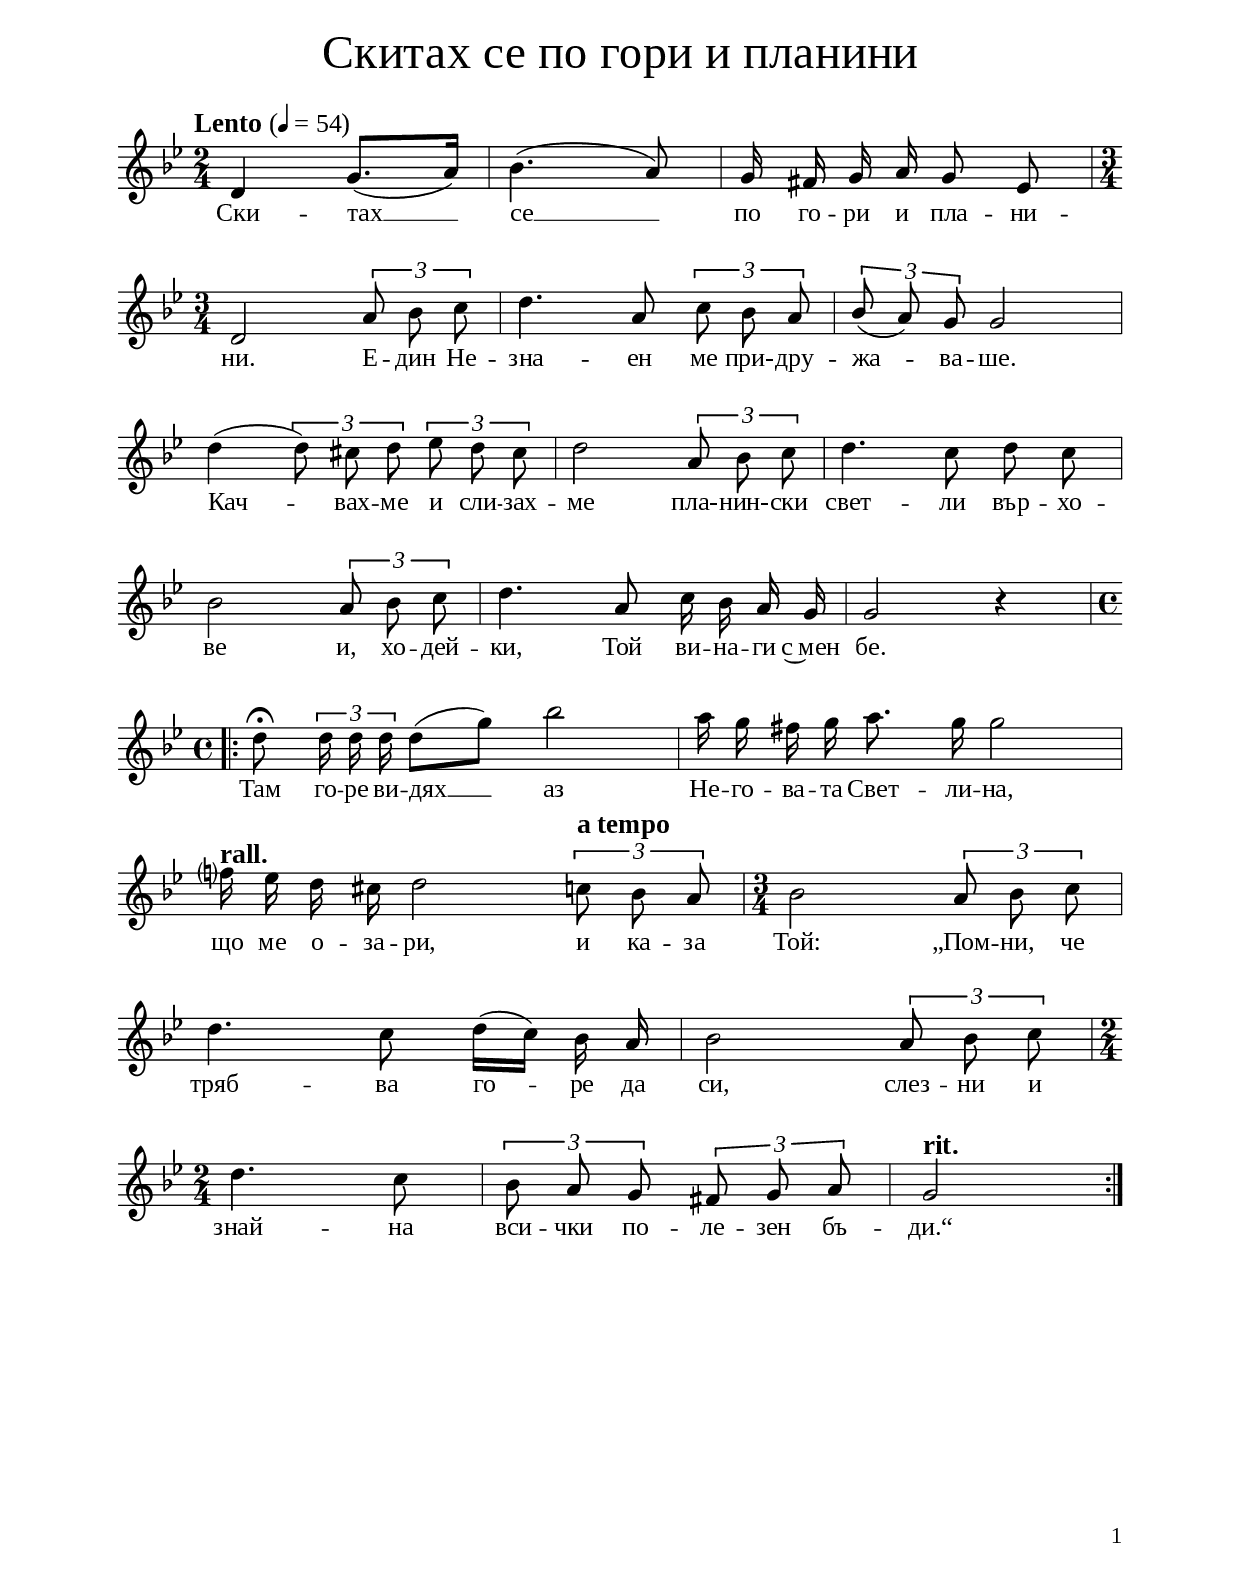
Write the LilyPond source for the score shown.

\version "2.24.3"

\include "include/globals.ily"

\bookpart {
  \label #'ref133
  \tocItem \markup "Скитах се по гори и планини – Skitah se po gori i planini"
  \include "include/bookpart-paper.ily"
  \score {
    \include "include/score-layout.ily"


    \new Voice \relative c' {
      \clef treble
      \key g \minor
      \time 2/4
      \tempoFunc "Lento" 4 "54"
      \autoBeamOff
      d4  g8. (  [a16] ) | % 2
      bes4. (  a8 ) | % 3
      g16  fis16  g16  a16  g8
      es8 \break | % 4
      \time 3/4  | % 4
      d2
      \tupletUp \times 2/3  {
        a'8   bes8  c8
      }
      | % 5
      d4.  a8
      \times 2/3  {
        c8   bes8  a8
      }
      | % 6

      \times 2/3  {
        \stemUp bes8 (   a8 )  g8
      } \stemNeutral
      g2 \break | % 7
      d'4 (
      \times 2/3  {
        d8 )   cis8  d8
      }

      \times 2/3  {
        es8   d8  cis8
      }
      | % 8
      d2
      \times 2/3  {
        a8   bes8  c8
      }
      | % 9
      d4.  c8  d8  c8 \break
      |
      bes2
      \times 2/3  {
        a8   bes8  c8
      }
      | % 11
      d4.  a8  c16  bes16
      a16  g16 | % 12
      g2 r4 \break \repeat volta 2 {
        | % 13
        \time 4/4  | % 13
        d'8 ^\fermata
        \times 2/3  {
          d16  d16  d16 ]
        }
        d8 ( [  g8 ) ]  bes2 | % 14
        a16  g16  fis16  g16
        a8.  g16  g2 \break | % 15
        \tempo "rall." f?16 es16
        d16  cis16  d2
        \times 2/3  {
          \tempo "a tempo" c8 bes8
          a8
        }
        | % 16
        \time 3/4  | % 16
        bes2
        \times 2/3  {
          a8  bes8  c8
        }
        \break | % 17
        d4.  c8  d16 ( [  c16
        ) ]  bes16  a16 | % 18
        bes2
        \times 2/3  {
          a8   bes8  c8
        } \time 2/4 \break | % 19
        d4.  c8 |
        \times 2/3  {
          bes8   a8  g8
        }
        \times 2/3  {
          fis8   g8    a8
        } |
        \tempo "rit." g2

      }
    }

    \addlyrics {
      Ски -- тах __  се __  по го -- ри
      и пла -- ни -- ни. Е -- дин Не --
      зна -- ен ме "при-" -- дру -- жа  --
      ва -- ше. Кач -- вах -- ме и сли
      -- зах -- ме "пла-" -- "нин-" -- ски свет --
      ли вър -- хо -- ве и, хо -- дей --
      ки, Той ви -- на -- ги с~мен бе.
      Там го -- ре ви -- дях __  аз Не --
      го -- ва -- та Свет -- ли -- на, що
      ме о -- за -- ри, и ка -- за Той:
      „Пом -- ни, че тряб -- ва го --
      ре да си, слез -- ни и знай -- на
      вси -- чки по -- ле -- зен бъ --
      ди.“
    }

    \header {
      title = \titleFunc #'ref_desc_13 "Скитах се по гори и планини" "Skitah se po gori i planini"
    }

    \midi{}

  } % score



  % include foreign translation(s) of the song


} % bookpart
